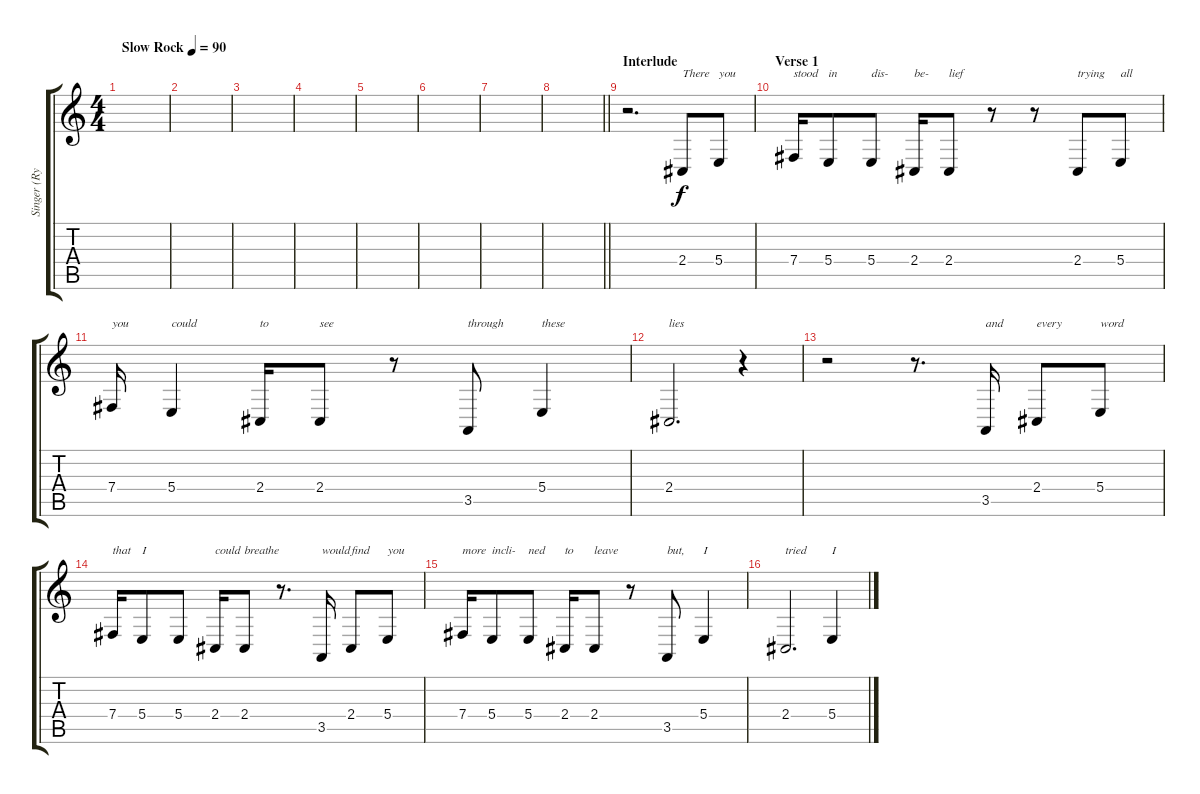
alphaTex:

\track ("Singer (Ryan Clark)" "Singer (Ry") {instrument viola}
\staff {score tabs}
\tuning (Db4 Ab3 E3 B2 Gb2 B1) {hide}
\ts (4 4)
\tempo (90 "Slow Rock")
\clef g2
\ks c
|
|
|
|
|
|
|
\barLineRight lightlight
|
\section ("" "Interlude")
r.2{d} 2.4.8{txt "There"} 5.4.8{txt "you"} |
\section ("" "Verse 1")
7.4.16{txt "stood"} 5.4.8{txt "in"} 5.4.8{txt "dis-"} 2.4.16{txt "be-"} 2.4.8{txt "lief"} r.8 r.8 2.4.8{txt "trying"} 5.4.8{txt "all"} |
7.4.16{txt "you"} 5.4.4{txt "could"} 2.4.16{txt "to"} 2.4.8{txt "see"} r.8 3.5.8{txt "through"} 5.4.4{txt "these"} |
2.4.2{d txt "lies"} r.4 |
r.2 r.8{d} 3.5.16{txt "and"} 2.4.8{txt "every"} 5.4.8{txt "word"} |
7.4.16{txt "that"} 5.4.8{txt "I"} 5.4.8 2.4.16{txt "could"} 2.4.8{txt "breathe"} r.8{d} 3.5.16{txt "would"} 2.4.8{txt "find"} 5.4.8{txt "you"} |
7.4.16{txt "more"} 5.4.8{txt "incli-"} 5.4.8{txt "ned"} 2.4.16{txt "to"} 2.4.8{txt "leave"} r.8 3.5.8{txt "but,"} 5.4.4{txt "I"} |
2.4.2{d txt "tried"} 5.4.4{txt "I"}
